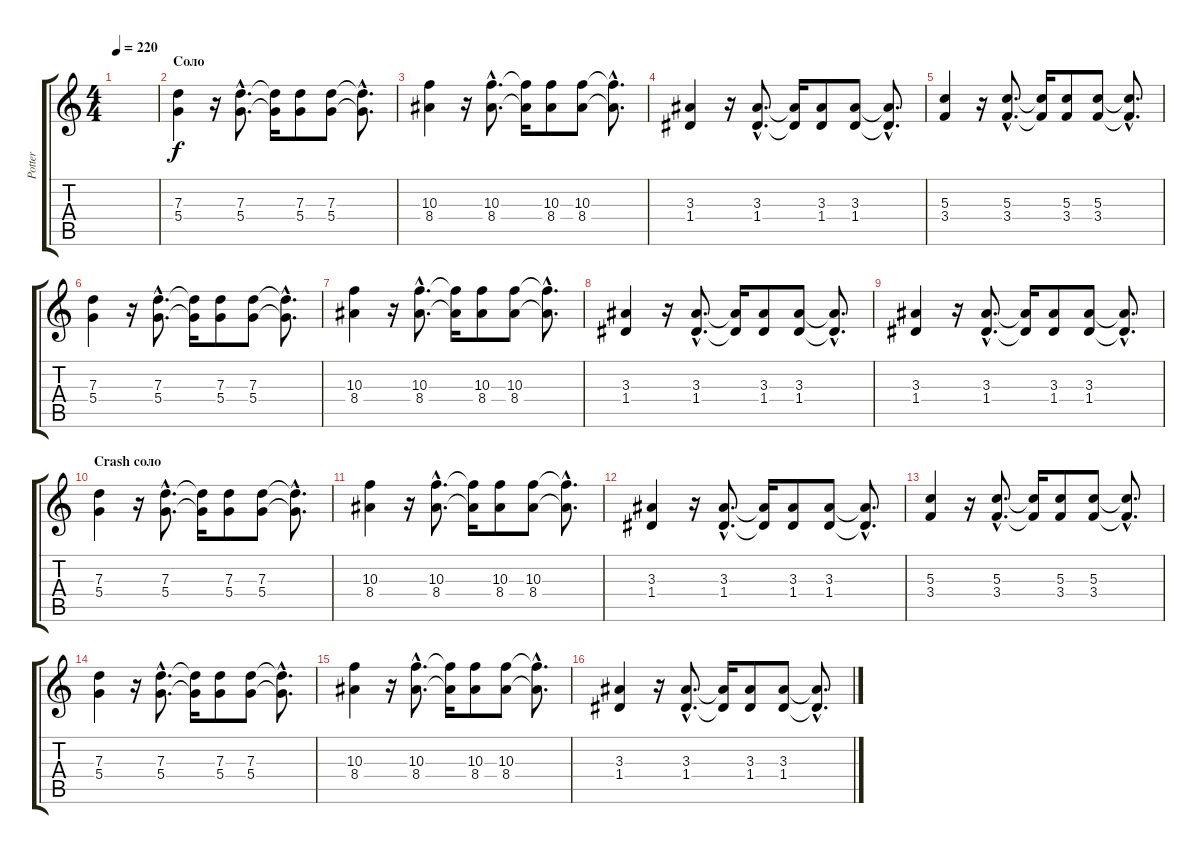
\track ("Potter" "Potter") {instrument distortionguitar}
\staff {score tabs}
\tuning (E4 B3 G3 D3 A2 E2) {hide}
\ts (4 4)
\tempo 220
\clef g2
\ks c
|
\section ("" "Соло")
(7.3 5.4).4 r.16 (7.3{hac} 5.4{hac}).8{d} (7.3{t} 5.4{t}).16 (7.3 5.4).8 (7.3 5.4).8 (7.3{hac t} 5.4{hac t}).8{d} |
(10.3 8.4).4 r.16 (10.3{hac} 8.4{hac}).8{d} (10.3{t} 8.4{t}).16 (10.3 8.4).8 (10.3 8.4).8 (10.3{hac t} 8.4{hac t}).8{d} |
(3.3 1.4).4 r.16 (3.3{hac} 1.4{hac}).8{d} (3.3{t} 1.4{t}).16 (3.3 1.4).8 (3.3 1.4).8 (3.3{hac t} 1.4{hac t}).8{d} |
(5.3 3.4).4 r.16 (5.3{hac} 3.4{hac}).8{d} (5.3{t} 3.4{t}).16 (5.3 3.4).8 (5.3 3.4).8 (5.3{hac t} 3.4{hac t}).8{d} |
(7.3 5.4).4 r.16 (7.3{hac} 5.4{hac}).8{d} (7.3{t} 5.4{t}).16 (7.3 5.4).8 (7.3 5.4).8 (7.3{hac t} 5.4{hac t}).8{d} |
(10.3 8.4).4 r.16 (10.3{hac} 8.4{hac}).8{d} (10.3{t} 8.4{t}).16 (10.3 8.4).8 (10.3 8.4).8 (10.3{hac t} 8.4{hac t}).8{d} |
(3.3 1.4).4 r.16 (3.3{hac} 1.4{hac}).8{d} (3.3{t} 1.4{t}).16 (3.3 1.4).8 (3.3 1.4).8 (3.3{hac t} 1.4{hac t}).8{d} |
(3.3 1.4).4 r.16 (3.3{hac} 1.4{hac}).8{d} (3.3{t} 1.4{t}).16 (3.3 1.4).8 (3.3 1.4).8 (3.3{hac t} 1.4{hac t}).8{d} |
\section ("" "Crash соло")
(7.3 5.4).4{volume 12} r.16 (7.3{hac} 5.4{hac}).8{d} (7.3{t} 5.4{t}).16 (7.3 5.4).8 (7.3 5.4).8 (7.3{hac t} 5.4{hac t}).8{d} |
(10.3 8.4).4 r.16 (10.3{hac} 8.4{hac}).8{d} (10.3{t} 8.4{t}).16 (10.3 8.4).8 (10.3 8.4).8 (10.3{hac t} 8.4{hac t}).8{d} |
(3.3 1.4).4 r.16 (3.3{hac} 1.4{hac}).8{d} (3.3{t} 1.4{t}).16 (3.3 1.4).8 (3.3 1.4).8 (3.3{hac t} 1.4{hac t}).8{d} |
(5.3 3.4).4 r.16 (5.3{hac} 3.4{hac}).8{d} (5.3{t} 3.4{t}).16 (5.3 3.4).8 (5.3 3.4).8 (5.3{hac t} 3.4{hac t}).8{d} |
(7.3 5.4).4 r.16 (7.3{hac} 5.4{hac}).8{d} (7.3{t} 5.4{t}).16 (7.3 5.4).8 (7.3 5.4).8 (7.3{hac t} 5.4{hac t}).8{d} |
(10.3 8.4).4 r.16 (10.3{hac} 8.4{hac}).8{d} (10.3{t} 8.4{t}).16 (10.3 8.4).8 (10.3 8.4).8 (10.3{hac t} 8.4{hac t}).8{d} |
(3.3 1.4).4 r.16 (3.3{hac} 1.4{hac}).8{d} (3.3{t} 1.4{t}).16 (3.3 1.4).8 (3.3 1.4).8 (3.3{hac t} 1.4{hac t}).8{d}
